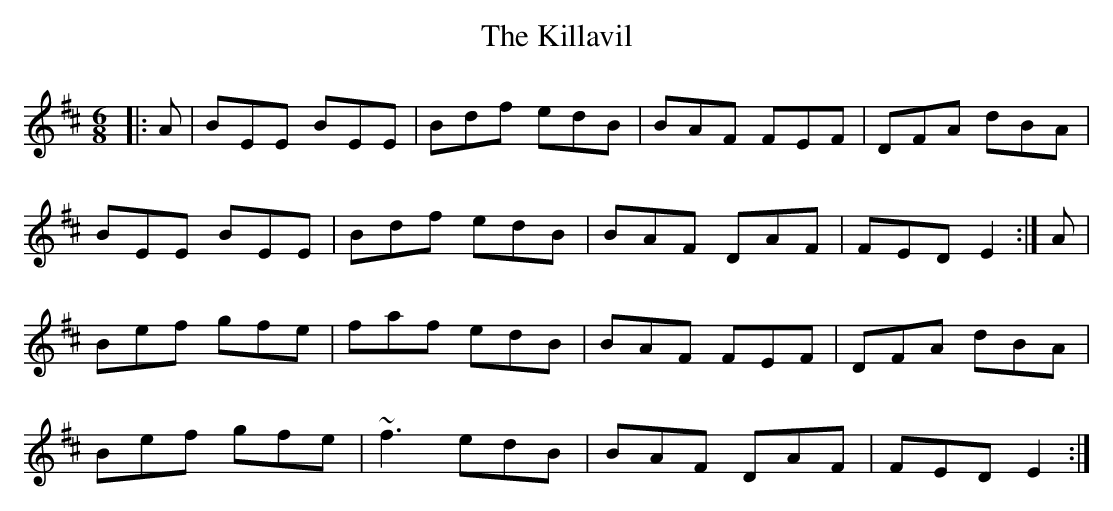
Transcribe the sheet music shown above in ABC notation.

X:1
T: The Killavil
M: 6/8
L: 1/8
K: Edor
|:A|BEE BEE|Bdf edB|BAF FEF|DFA dBA|
BEE BEE|Bdf edB|BAF DAF|FED E2:|A|
Bef gfe|faf edB|BAF FEF|DFA dBA|
Bef gfe|~f3 edB|BAF DAF|FED E2:|
